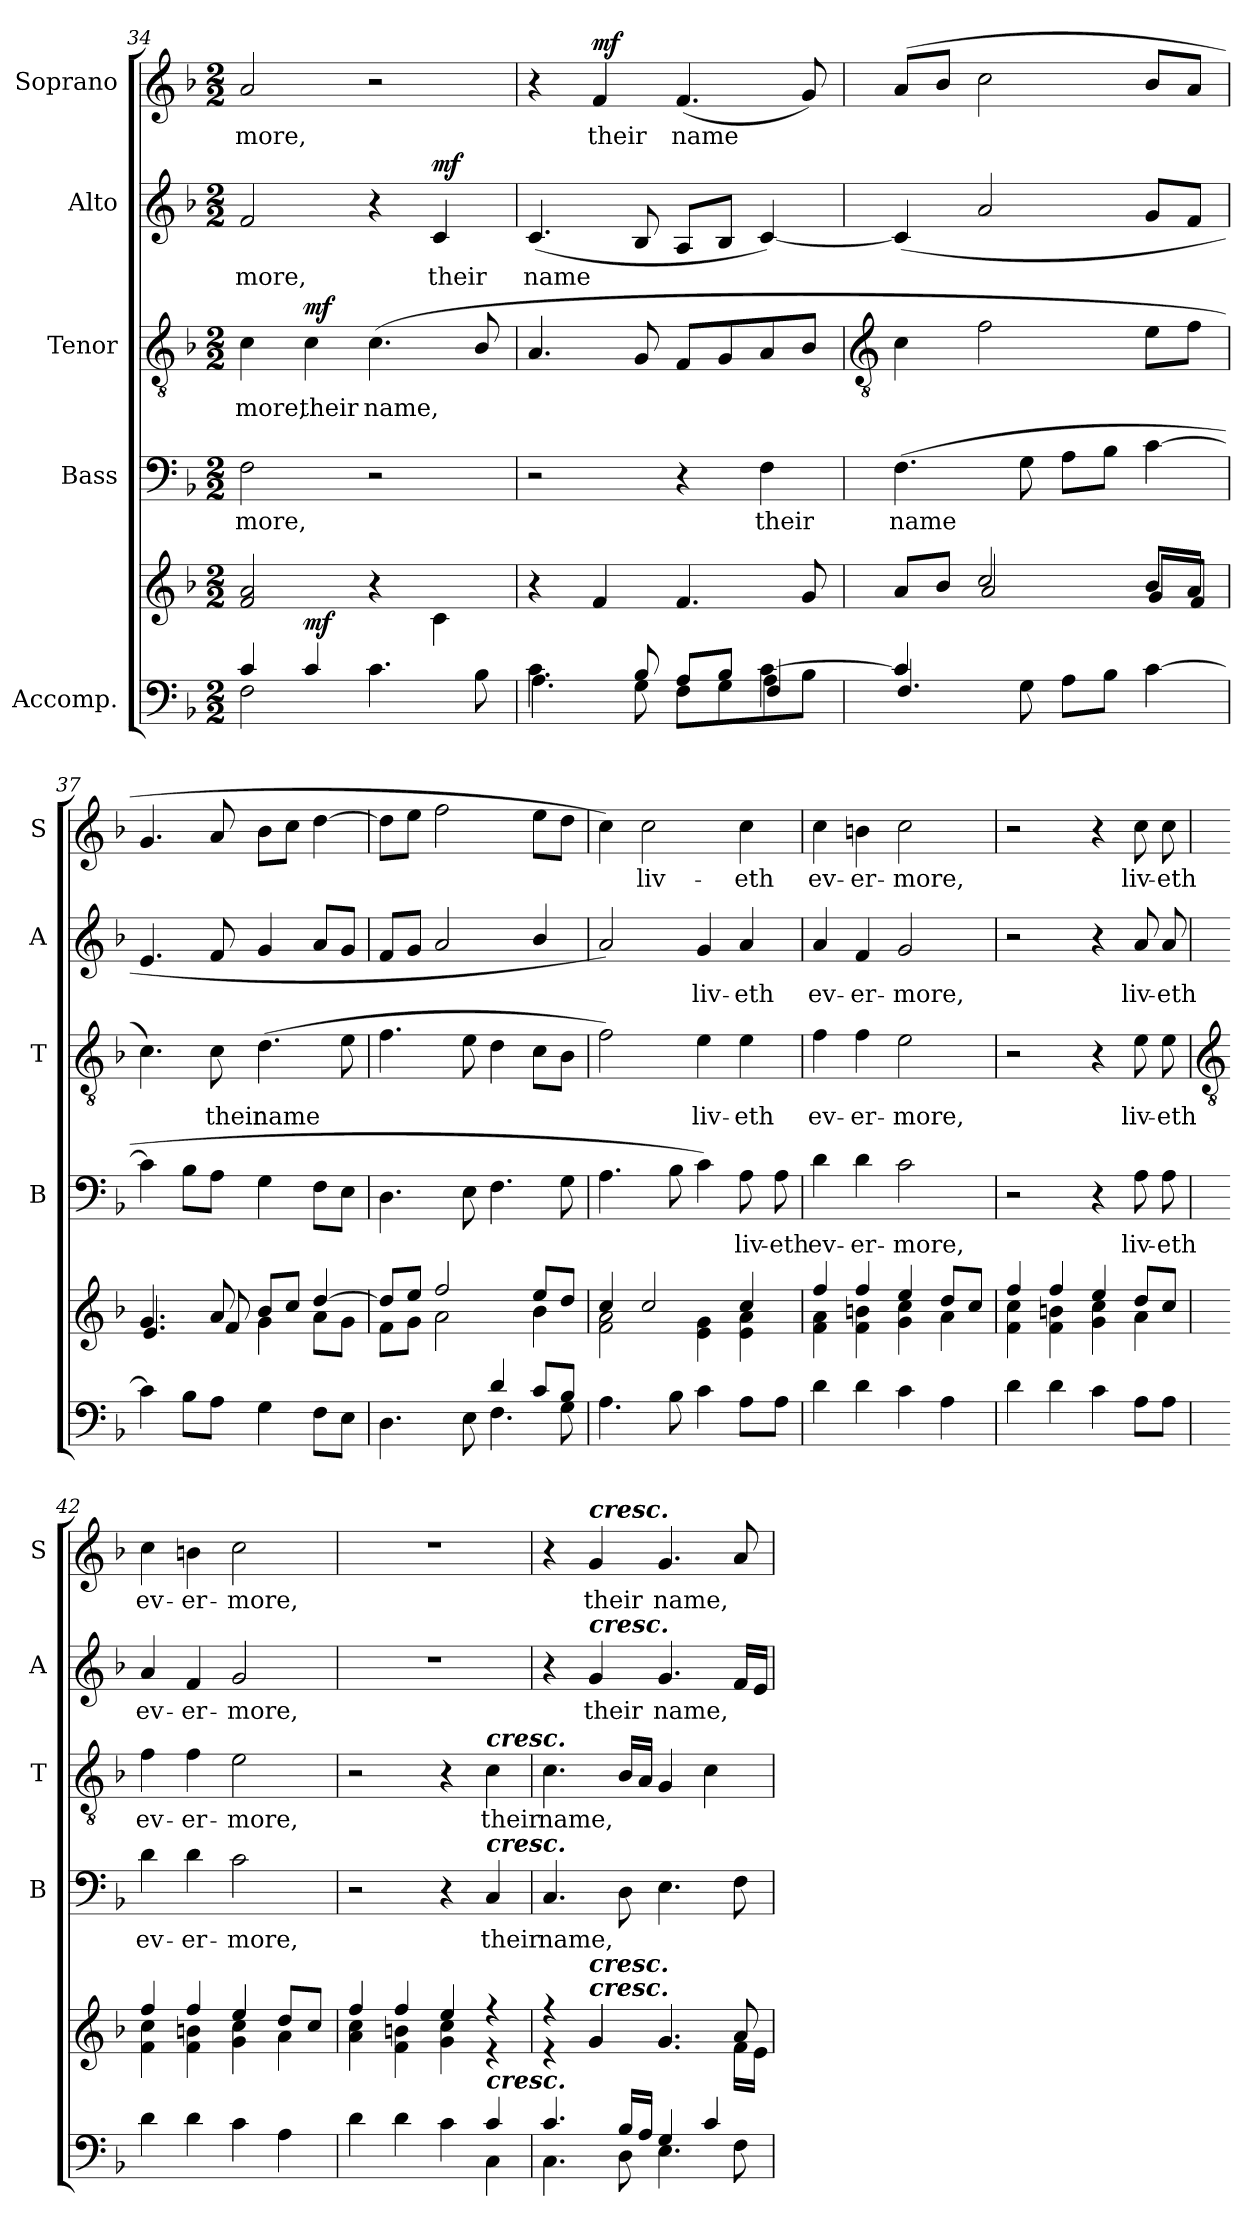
**kern	**kern	**dynam	**kern	**text	**kern	**text	**dynam	**kern	**text	**dynam	**kern	**text	**dynam
*part5	*part5	*part5	*part4	*part4	*part3	*part3	*part3	*part2	*part2	*part2	*part1	*part1	*part1
*staff6	*staff5	*staff5/6	*staff4	*staff4	*staff3	*staff3	*staff3	*staff2	*staff2	*staff2	*staff1	*staff1	*staff1
*I"Accomp.	*	*	*I"Bass	*	*I"Tenor	*	*	*I"Alto	*	*	*I"Soprano	*	*
*	*	*	*I'B	*	*I'T	*	*	*I'A	*	*	*I'S	*	*
*clefF4	*clefG2	*	*clefF4	*	*clefGv2	*	*	*clefG2	*	*	*clefG2	*	*
*k[b-]	*k[b-]	*	*k[b-]	*	*k[b-]	*	*	*k[b-]	*	*	*k[b-]	*	*
*F:	*F:	*	*F:	*	*F:	*	*	*F:	*	*	*F:	*	*
*M2/2	*M2/2	*	*M2/2	*	*M2/2	*	*	*M2/2	*	*	*M2/2	*	*
=34	=34	=34	=34	=34	=34	=34	=34	=34	=34	=34	=34	=34	=34
*^	*^	*	*	*	*	*	*	*	*	*	*	*	*
!	!	!	!	!	!	!LO:LY:b	!	!LO:LY:b	!	!	!LO:LY:b	!	!	!LO:LY:b	!
4c/	2F	2f 2a	2ryy	.	2F	-more,	4c	-more,	.	2f	-more,	.	2a	-more,	.
!	!	!	!	!LO:DY:a=2	!	!	!	!LO:LY:b	!LO:DY:b	!	!	!	!	!	!
4c/	.	.	.	mf	.	.	4c	their	mf	.	.	.	.	.	.
!	!	!	!	!	!	!	!	!LO:LY:b	!	!	!	!	!	!	!
4.c\	2ryy	2ryy	4r	.	2r	.	(>4.c	name,	.	4r	.	.	2r	.	.
!	!	!	!	!	!	!	!	!	!	!	!LO:LY:b	!LO:DY:b	!	!	!
.	.	.	4c\	.	.	.	.	.	.	4c	their	mf	.	.	.
8B-\	.	.	.	.	.	.	8B-/	.	.	.	.	.	.	.	.
*	*	*v	*v	*	*	*	*	*	*	*	*	*	*	*	*
=35	=35	=35	=35	=35	=35	=35	=35	=35	=35	=35	=35	=35	=35	=35
*	*^	*	*	*	*	*	*	*	*	*	*	*	*	*
!	!	!	!	!	!	!	!	!	!	!	!LO:LY:b	!	!	!	!
4.c\	4.A\	2ryy	4r	.	2r	.	4.A	.	.	(<4.c	name	.	4r	.	.
!	!	!	!	!	!	!	!	!	!	!	!	!	!	!LO:LY:b	!LO:DY:b
.	.	.	4f	.	.	.	.	.	.	.	.	.	4f	their	mf
8B-	8G\	.	.	.	.	.	8G	.	.	8B-	.	.	.	.	.
!	!	!	!	!	!	!	!	!	!	!	!	!	!	!LO:LY:b	!
8A/L	8F/L	4ryy	4.f	.	4r	.	8FL	.	.	8AL	.	.	(<4.f	name	.
8B-/J	8G\	.	.	.	.	.	8G	.	.	8B-J	.	.	.	.	.
!	!	!	!	!	!	!LO:LY:b	!	!	!	!	!	!	!	!	!
[4c\	8A\	4F	.	.	4F	their	8A	.	.	[4c)	.	.	.	.	.
.	8B-\J	.	8g	.	.	.	8B-J	.	.	.	.	.	8g)	.	.
!!LO:LB:g=z
=36	=36	=36	=36	=36	=36	=36	=36	=36	=36	=36	=36	=36	=36	=36	=36
*	*	*	*	*	*	*	*clefGv2	*	*	*	*	*	*	*	*
*	*	*	*^	*	*	*	*	*	*	*	*	*	*	*	*
!	!	!	!	!	!	!	!LO:LY:b	!	!	!	!	!	!	!	!	!
4c/]	4c/	4.F	8a/L	4ryy	.	(>4.F	name	4c	.	.	(<4c]	.	.	(<8aL	.	.
.	.	.	8b-/J	.	.	.	.	.	.	.	.	.	.	8b-J	.	.
2.ryy	4ryy	.	2cc/	2a/	.	.	.	2f	.	.	2a	.	.	2cc	.	.
.	.	8G	.	.	.	8G	.	.	.	.	.	.	.	.	.	.
.	2ryy	8AL	.	.	.	8AL	.	.	.	.	.	.	.	.	.	.
.	.	8B-J	.	.	.	8B-J	.	.	.	.	.	.	.	.	.	.
.	.	[4c	8b-/L	8g/L	.	[4c	.	8eL	.	.	8gL	.	.	8b-L	.	.
.	.	.	8a/J	8f/J	.	.	.	8fJ	.	.	8fJ	.	.	8aJ	.	.
*	*v	*v	*	*	*	*	*	*	*	*	*	*	*	*	*	*
=37	=37	=37	=37	=37	=37	=37	=37	=37	=37	=37	=37	=37	=37	=37	=37
1ryy	4c]	4.g/	4.e/	.	4c]	.	4.c)	.	.	4.e	.	.	4.g	.	.
.	8B-L	.	.	.	8B-L	.	.	.	.	.	.	.	.	.	.
!	!	!	!	!	!	!	!	!LO:LY:b	!	!	!	!	!	!	!
.	8AJ	8a/	8f/	.	8AJ	.	8c	their	.	8f	.	.	8a	.	.
!	!	!	!	!	!	!	!	!LO:LY:b	!	!	!	!	!	!	!
.	4G	8b-/L	4g\	.	4G	.	(>4.d	name	.	4g	.	.	8b-L	.	.
.	.	8cc/J	.	.	.	.	.	.	.	.	.	.	8ccJ	.	.
.	8FL	[4dd/	8a\L	.	8FL	.	.	.	.	8aL	.	.	[4dd	.	.
.	8EJ	.	8g\J	.	8EJ	.	8e	.	.	8gJ	.	.	.	.	.
=38	=38	=38	=38	=38	=38	=38	=38	=38	=38	=38	=38	=38	=38	=38	=38
2ryy	4.D	8dd/L]	8f\L	.	4.D	.	4.f	.	.	8fL	.	.	8ddL]	.	.
.	.	8ee/J	8g\J	.	.	.	.	.	.	8gJ	.	.	8eeJ	.	.
.	.	2ff/	2a\	.	.	.	.	.	.	2a	.	.	2ff	.	.
.	8E	.	.	.	8E	.	8e	.	.	.	.	.	.	.	.
4d/	4.F	.	.	.	4.F	.	4d	.	.	.	.	.	.	.	.
8c/L	.	8ee/L	4b-\	.	.	.	8cL	.	.	4b-/	.	.	8eeL	.	.
8B-/J	8G	8dd/J	.	.	8G	.	8B-J	.	.	.	.	.	8ddJ	.	.
=39	=39	=39	=39	=39	=39	=39	=39	=39	=39	=39	=39	=39	=39	=39	=39
1ryy	4.A	4cc/	2f\ 2a\	.	4.A	.	2f)	.	.	2a)	.	.	4cc)	.	.
!	!	!	!	!	!	!	!	!	!	!	!	!	!	!LO:LY:b	!
.	.	2cc/	.	.	.	.	.	.	.	.	.	.	2cc	liv-	.
.	8B-	.	.	.	8B-	.	.	.	.	.	.	.	.	.	.
!	!	!	!	!	!	!	!	!LO:LY:b	!	!	!LO:LY:b	!	!	!	!
.	4c	.	4e\ 4g\	.	4c)	.	4e	liv-	.	4g	liv-	.	.	.	.
!	!	!	!	!	!	!LO:LY:b	!	!LO:LY:b	!	!	!LO:LY:b	!	!	!LO:LY:b	!
.	8AL	4cc/	4e\ 4a\	.	8A	liv-	4e	-eth	.	4a	-eth	.	4cc	-eth	.
!	!	!	!	!	!	!LO:LY:b	!	!	!	!	!	!	!	!	!
.	8AJ	.	.	.	8A	-eth	.	.	.	.	.	.	.	.	.
=40	=40	=40	=40	=40	=40	=40	=40	=40	=40	=40	=40	=40	=40	=40	=40
!	!	!	!	!	!	!LO:LY:b	!	!LO:LY:b	!	!	!LO:LY:b	!	!	!LO:LY:b	!
1ryy	4d	4ff	4f\ 4a\	.	4d	ev-	4f	ev-	.	4a	ev-	.	4cc	ev-	.
!	!	!	!	!	!	!LO:LY:b	!	!LO:LY:b	!	!	!LO:LY:b	!	!	!LO:LY:b	!
.	4d	4ff	4f\ 4bn\	.	4d	-er-	4f	-er-	.	4f	-er-	.	4bn	-er-	.
!	!	!	!	!	!	!LO:LY:b	!	!LO:LY:b	!	!	!LO:LY:b	!	!	!LO:LY:b	!
.	4c	4ee	4g\ 4cc\	.	2c	-more,	2e	-more,	.	2g	-more,	.	2cc	-more,	.
.	4A	8dd/L	4a\	.	.	.	.	.	.	.	.	.	.	.	.
.	.	8cc/J	.	.	.	.	.	.	.	.	.	.	.	.	.
=41	=41	=41	=41	=41	=41	=41	=41	=41	=41	=41	=41	=41	=41	=41	=41
1ryy	4d	4ff/	4f\ 4cc\	.	2r	.	2r	.	.	2r	.	.	2r	.	.
.	4d	4ff/	4f\ 4bn\	.	.	.	.	.	.	.	.	.	.	.	.
.	4c	4ee/	4g\ 4cc\	.	4r	.	4r	.	.	4r	.	.	4r	.	.
!	!	!	!	!	!	!LO:LY:b	!	!LO:LY:b	!	!	!LO:LY:b	!	!	!LO:LY:b	!
.	8AL	8dd/L	4a\	.	8A	liv-	8e	liv-	.	8a	liv-	.	8cc	liv-	.
!	!	!	!	!	!	!LO:LY:b	!	!LO:LY:b	!	!	!LO:LY:b	!	!	!LO:LY:b	!
.	8AJ	8cc/J	.	.	8A	-eth	8e	-eth	.	8a	-eth	.	8cc	-eth	.
!!LO:LB:g=z
=42	=42	=42	=42	=42	=42	=42	=42	=42	=42	=42	=42	=42	=42	=42	=42
*	*	*	*	*	*	*	*clefGv2	*	*	*	*	*	*	*	*
!	!	!	!	!	!	!LO:LY:b	!	!LO:LY:b	!	!	!LO:LY:b	!	!	!LO:LY:b	!
1ryy	4d	4ff/	4f\ 4cc\	.	4d	ev-	4f	ev-	.	4a	ev-	.	4cc	ev-	.
!	!	!	!	!	!	!LO:LY:b	!	!LO:LY:b	!	!	!LO:LY:b	!	!	!LO:LY:b	!
.	4d	4ff/	4f\ 4bn\	.	4d	-er-	4f	-er-	.	4f	-er-	.	4bn	-er-	.
!	!	!	!	!	!	!LO:LY:b	!	!LO:LY:b	!	!	!LO:LY:b	!	!	!LO:LY:b	!
.	4c	4ee/	4g\ 4cc\	.	2c	-more,	2e	-more,	.	2g	-more,	.	2cc	-more,	.
.	4A	8dd/L	4a\	.	.	.	.	.	.	.	.	.	.	.	.
.	.	8cc/J	.	.	.	.	.	.	.	.	.	.	.	.	.
=43	=43	=43	=43	=43	=43	=43	=43	=43	=43	=43	=43	=43	=43	=43	=43
2ryy	4d	4ff/	4a\ 4cc\	.	2r	.	2r	.	.	1r	.	.	1r	.	.
.	4d	4ff/	4f\ 4bn\	.	.	.	.	.	.	.	.	.	.	.	.
4ryy	4c	4ee/	4g\ 4cc\	.	4r	.	4r	.	.	.	.	.	.	.	.
!	!	!	!	!	!	!	!LO:TX:a:Bi:t=cresc.	!	!	!	!	!	!	!	!
!	!	!	!	!	!LO:TX:a:Bi:t=cresc.	!	!	!	!	!	!	!	!	!	!
!LO:TX:a:Bi:t=cresc.	!	!	!	!	!	!	!	!	!	!	!	!	!	!	!
!	!	!	!	!	!	!LO:LY:b	!	!LO:LY:b	!	!	!	!	!	!	!
4c/	4C\	4r	4r	.	4C	their	4c	their	.	.	.	.	.	.	.
=44	=44	=44	=44	=44	=44	=44	=44	=44	=44	=44	=44	=44	=44	=44	=44
!	!	!	!	!	!	!LO:LY:b	!	!LO:LY:b	!	!	!	!	!	!	!
4.c/	4.C\	4r	4r	.	4.C	name,	4.c	name,	.	4r	.	.	4r	.	.
!	!	!	!	!	!	!	!	!	!	!	!	!	!LO:TX:a:Bi:t=cresc.	!	!
!	!	!	!	!	!	!	!	!	!	!LO:TX:a:Bi:t=cresc.	!	!	!	!	!
!	!	!LO:TX:a:Bi:t=cresc.	!	!	!	!	!	!	!	!	!	!	!	!	!
!	!	!LO:TX:a:Bi:t=cresc.	!	!	!	!	!	!	!	!	!	!	!	!	!
!	!	!	!	!	!	!	!	!	!	!	!LO:LY:b	!	!	!LO:LY:b	!
.	.	4g/	4g/	.	.	.	.	.	.	4g	their	.	4g	their	.
16B-/LL	8D	.	.	.	8D	.	16B-LL	.	.	.	.	.	.	.	.
16A/JJ	.	.	.	.	.	.	16AJJ	.	.	.	.	.	.	.	.
!	!	!	!	!	!	!	!	!	!	!	!LO:LY:b	!	!	!LO:LY:b	!
4G/	4.E	4.g/	4.g/	.	4.E	.	4G	.	.	4.g	name,	.	4.g	name,	.
4c/	.	.	.	.	.	.	4c	.	.	.	.	.	.	.	.
.	8F	8a/	16f\LL	.	8F	.	.	.	.	16fLL	.	.	8a	.	.
.	.	.	16e\JJ	.	.	.	.	.	.	16eJJ	.	.	.	.	.
*v	*v	*	*	*	*	*	*	*	*	*	*	*	*	*	*
*	*v	*v	*	*	*	*	*	*	*	*	*	*	*	*
=	=	=	=	=	=	=	=	=	=	=	=	=	=
*-	*-	*-	*-	*-	*-	*-	*-	*-	*-	*-	*-	*-	*-
